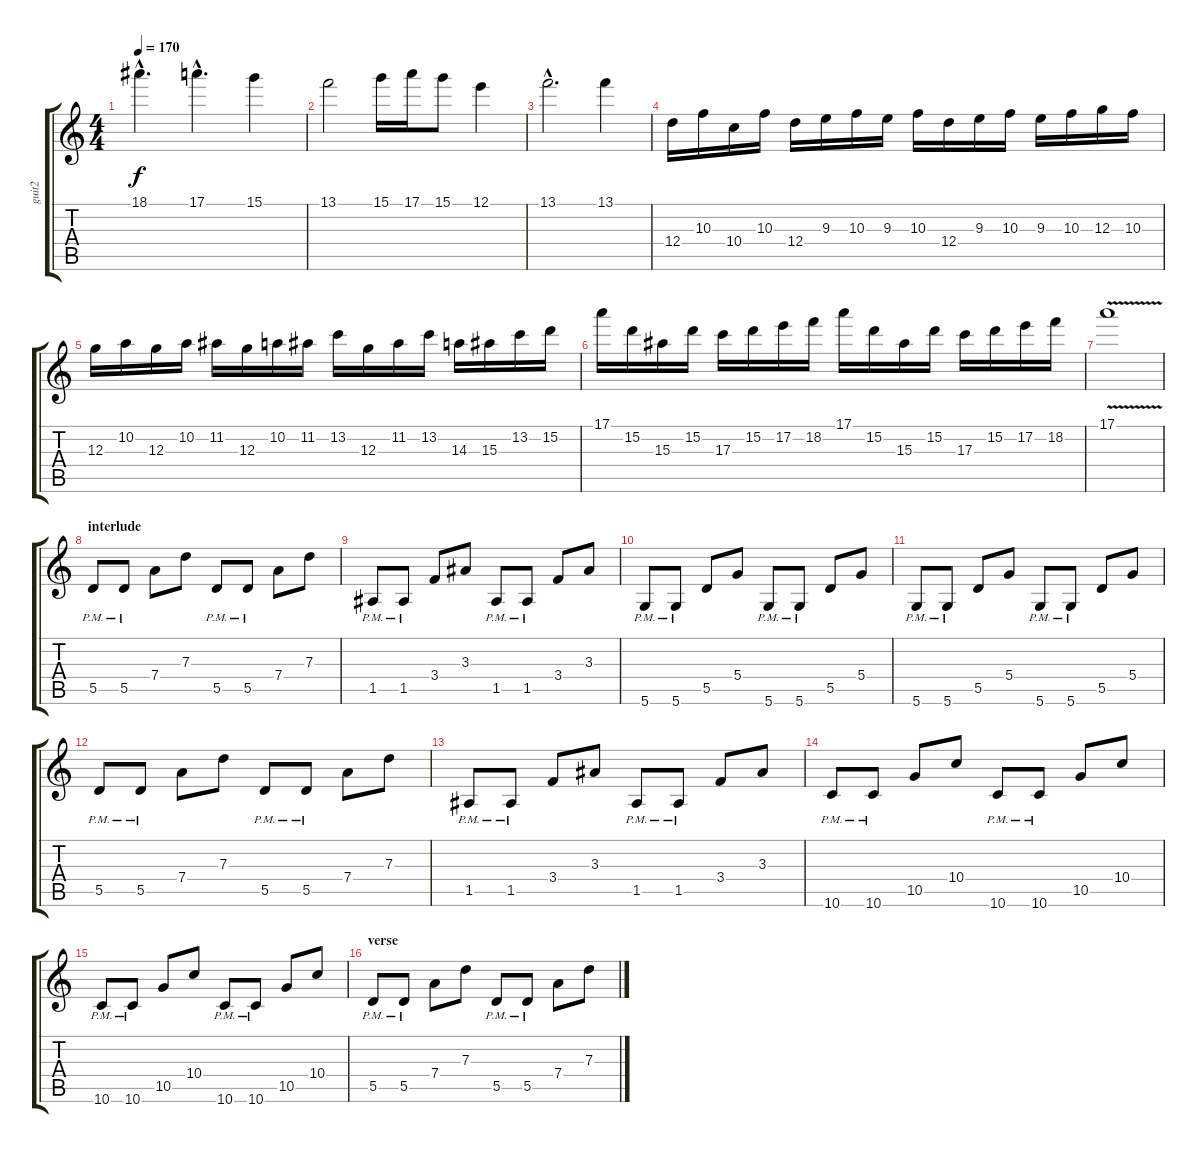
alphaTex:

\track ("guit2" "guit2") {instrument distortionguitar}
\staff {score tabs}
\tuning (E4 B3 G3 D3 A2 D2) {hide}
\ts (4 4)
\tempo 170
\clef g2
\ks c
18.1{hac}.4{d dy f} 17.1{hac}.4{d} 15.1.4 |
13.1.2 15.1.16 17.1.16 15.1.8 12.1.4 |
13.1{hac}.2{d} 13.1.4 |
12.4.16 10.3.16 10.4.16 10.3.16 12.4.16 9.3.16 10.3.16 9.3.16 10.3.16 12.4.16 9.3.16 10.3.16 9.3.16 10.3.16 12.3.16 10.3.16 |
12.3.16 10.2.16 12.3.16 10.2.16 11.2.16 12.3.16 10.2.16 11.2.16 13.2.16 12.3.16 11.2.16 13.2.16 14.3.16 15.3.16 13.2.16 15.2.16 |
17.1.16 15.2.16 15.3.16 15.2.16 17.3.16 15.2.16 17.2.16 18.2.16 17.1.16 15.2.16 15.3.16 15.2.16 17.3.16 15.2.16 17.2.16 18.2.16 |
17.1{v}.1 |
\section ("" "interlude")
5.5{pm}.8 5.5{pm}.8 7.4.8 7.3.8 5.5{pm}.8 5.5{pm}.8 7.4.8 7.3.8 |
1.5{pm}.8 1.5{pm}.8 3.4.8 3.3.8 1.5{pm}.8 1.5{pm}.8 3.4.8 3.3.8 |
5.6{pm}.8 5.6{pm}.8 5.5.8 5.4.8 5.6{pm}.8 5.6{pm}.8 5.5.8 5.4.8 |
5.6{pm}.8 5.6{pm}.8 5.5.8 5.4.8 5.6{pm}.8 5.6{pm}.8 5.5.8 5.4.8 |
5.5{pm}.8 5.5{pm}.8 7.4.8 7.3.8 5.5{pm}.8 5.5{pm}.8 7.4.8 7.3.8 |
1.5{pm}.8 1.5{pm}.8 3.4.8 3.3.8 1.5{pm}.8 1.5{pm}.8 3.4.8 3.3.8 |
10.6{pm}.8 10.6{pm}.8 10.5.8 10.4.8 10.6{pm}.8 10.6{pm}.8 10.5.8 10.4.8 |
10.6{pm}.8 10.6{pm}.8 10.5.8 10.4.8 10.6{pm}.8 10.6{pm}.8 10.5.8 10.4.8 |
\section ("" "verse")
5.5{pm}.8 5.5{pm}.8 7.4.8 7.3.8 5.5{pm}.8 5.5{pm}.8 7.4.8 7.3.8
